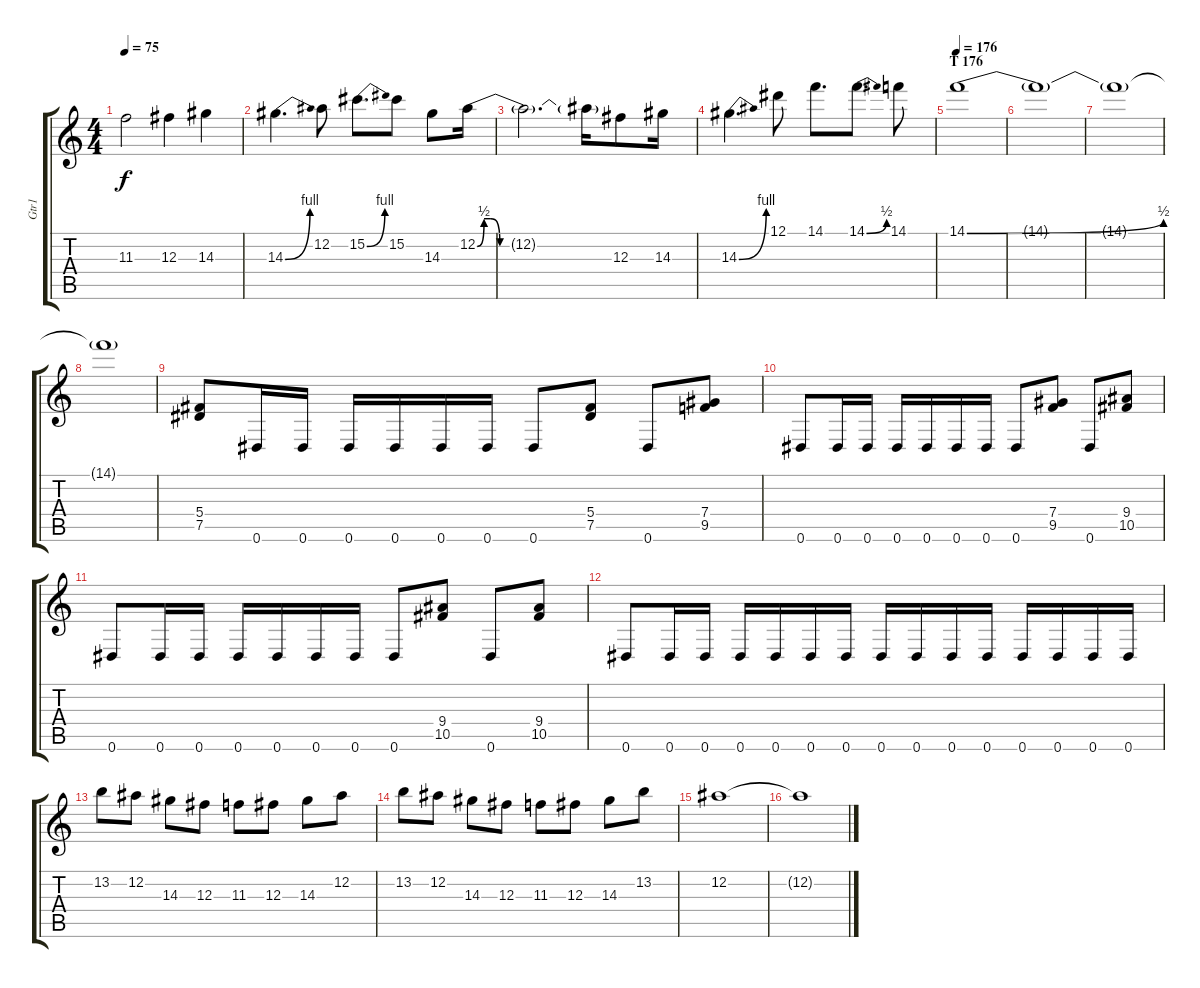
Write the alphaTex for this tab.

\track ("Gtr1" "Gtr1") {instrument overdrivenguitar}
\staff {score tabs}
\tuning (Eb4 Bb3 Gb3 Db3 Ab2 Eb2) {hide}
\ts (4 4)
\tempo 75
\clef g2
\ks c
11.3.2{dy f} 12.3.4 14.3.4 |
14.3{be (bend 0 0 60 4)}.4{d} 12.2.8 15.2{be (bend 0 0 60 4)}.8{d} 15.2.8 14.3.8 12.2{be (custom 0 0 3 2 6 2 10 0 45 0 60 0)}.16 |
12.2{t}.2{d} 12.2{t}.16 12.3.8 14.3.16 |
14.3{be (bend 0 0 60 4)}.4{d} 12.1.8 14.1.8{d} 14.1{be (bend 0 0 60 2)}.8{d} 14.1.8 |
\section ("" "T 176")
\tempo 176
14.1{be (bend 0 0 60 2)}.1 |
14.1{t}.1 |
14.1{t}.1 |
14.1{t}.1 |
(5.4 7.5).8{volume 14} 0.6.16 0.6.16 0.6.16 0.6.16 0.6.16 0.6.16 0.6.8 (5.4 7.5).8 0.6.8 (7.4 9.5).8 |
0.6.8 0.6.16 0.6.16 0.6.16 0.6.16 0.6.16 0.6.16 0.6.8 (7.4 9.5).8 0.6.8 (9.4 10.5).8 |
0.6.8 0.6.16 0.6.16 0.6.16 0.6.16 0.6.16 0.6.16 0.6.8 (9.4 10.5).8 0.6.8 (9.4 10.5).8 |
0.6.8 0.6.16 0.6.16 0.6.16 0.6.16 0.6.16 0.6.16 0.6.16 0.6.16 0.6.16 0.6.16 0.6.16 0.6.16 0.6.16 0.6.16 |
13.2.8{volume 16} 12.2.8 14.3.8 12.3.8 11.3.8 12.3.8 14.3.8 12.2.8 |
13.2.8 12.2.8 14.3.8 12.3.8 11.3.8 12.3.8 14.3.8 13.2.8 |
12.2.1 |
12.2{t}.1
